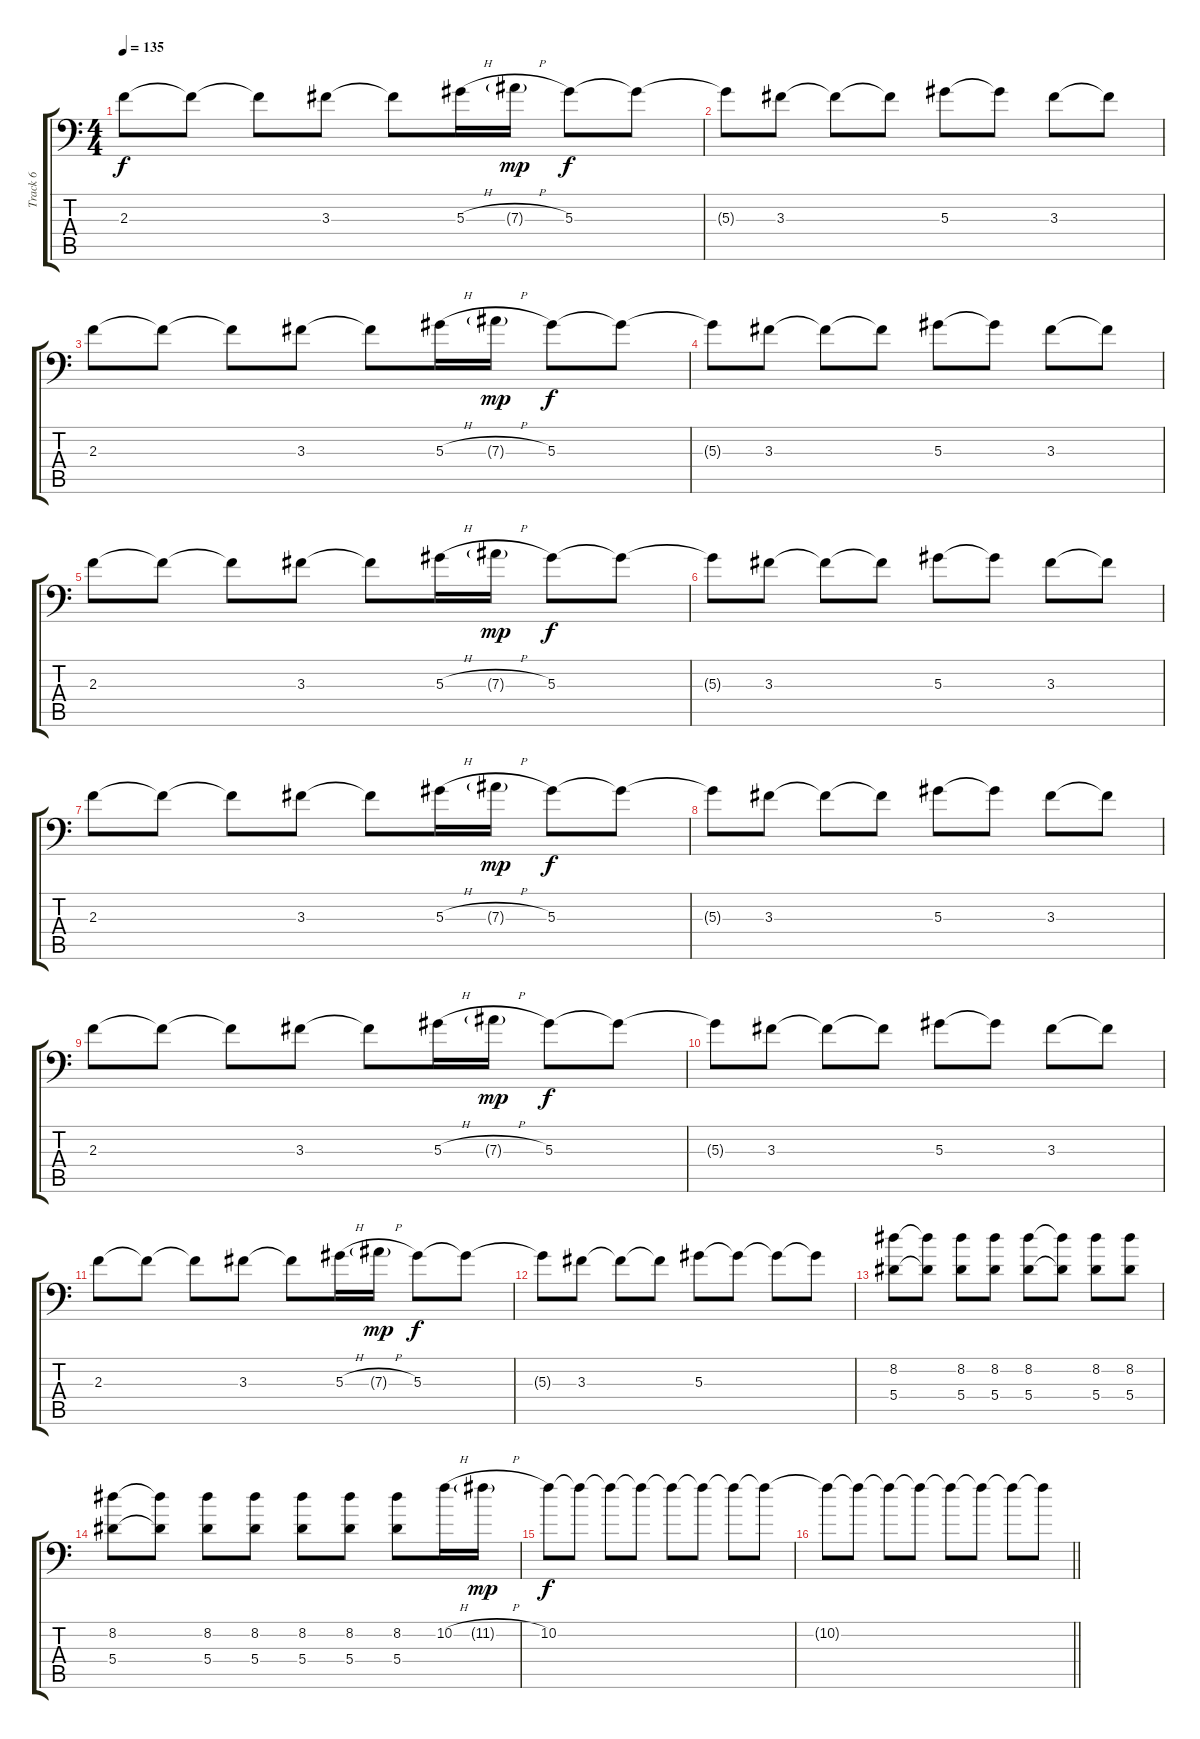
\track ("Track 6" "Track 6") {instrument distortionguitar}
\staff {score tabs}
\tuning (C4 G3 Eb3 Bb2 F2 Bb1) {hide}
\ts (4 4)
\tempo 135
\clef f4
\ks c
2.3.8{dy f} 2.3{t}.8 2.3{t}.8 3.3.8 3.3{t}.8 5.3{h}.16 7.3{h g}.16{dy mp} 5.3.8{dy f} 5.3{t}.8 |
5.3{t}.8 3.3.8 3.3{t}.8 3.3{t}.8 5.3.8 5.3{t}.8 3.3.8 3.3{t}.8 |
2.3.8 2.3{t}.8 2.3{t}.8 3.3.8 3.3{t}.8 5.3{h}.16 7.3{h g}.16{dy mp} 5.3.8{dy f} 5.3{t}.8 |
5.3{t}.8 3.3.8 3.3{t}.8 3.3{t}.8 5.3.8 5.3{t}.8 3.3.8 3.3{t}.8 |
2.3.8 2.3{t}.8 2.3{t}.8 3.3.8 3.3{t}.8 5.3{h}.16 7.3{h g}.16{dy mp} 5.3.8{dy f} 5.3{t}.8 |
5.3{t}.8 3.3.8 3.3{t}.8 3.3{t}.8 5.3.8 5.3{t}.8 3.3.8 3.3{t}.8 |
2.3.8 2.3{t}.8 2.3{t}.8 3.3.8 3.3{t}.8 5.3{h}.16 7.3{h g}.16{dy mp} 5.3.8{dy f} 5.3{t}.8 |
5.3{t}.8 3.3.8 3.3{t}.8 3.3{t}.8 5.3.8 5.3{t}.8 3.3.8 3.3{t}.8 |
2.3.8 2.3{t}.8 2.3{t}.8 3.3.8 3.3{t}.8 5.3{h}.16 7.3{h g}.16{dy mp} 5.3.8{dy f} 5.3{t}.8 |
5.3{t}.8 3.3.8 3.3{t}.8 3.3{t}.8 5.3.8 5.3{t}.8 3.3.8 3.3{t}.8 |
2.3.8 2.3{t}.8 2.3{t}.8 3.3.8 3.3{t}.8 5.3{h}.16 7.3{h g}.16{dy mp} 5.3.8{dy f} 5.3{t}.8 |
5.3{t}.8 3.3.8 3.3{t}.8 3.3{t}.8 5.3.8 5.3{t}.8 5.3{t}.8 5.3{t}.8 |
(8.2 5.4).8 (8.2{t} 5.4{t}).8 (8.2 5.4).8 (8.2 5.4).8 (8.2 5.4).8 (8.2{t} 5.4{t}).8 (8.2 5.4).8 (8.2 5.4).8 |
(8.2 5.4).8 (8.2{t} 5.4{t}).8 (8.2 5.4).8 (8.2 5.4).8 (8.2 5.4).8 (8.2 5.4).8 (8.2 5.4).8 10.2{h}.16 11.2{h g}.16{dy mp} |
10.2.8{dy f} 10.2{t}.8 10.2{t}.8 10.2{t}.8 10.2{t}.8 10.2{t}.8 10.2{t}.8 10.2{t}.8 |
\barLineRight lightlight
10.2{t}.8 10.2{t}.8 10.2{t}.8 10.2{t}.8 10.2{t}.8 10.2{t}.8 10.2{t}.8 10.2{t}.8
